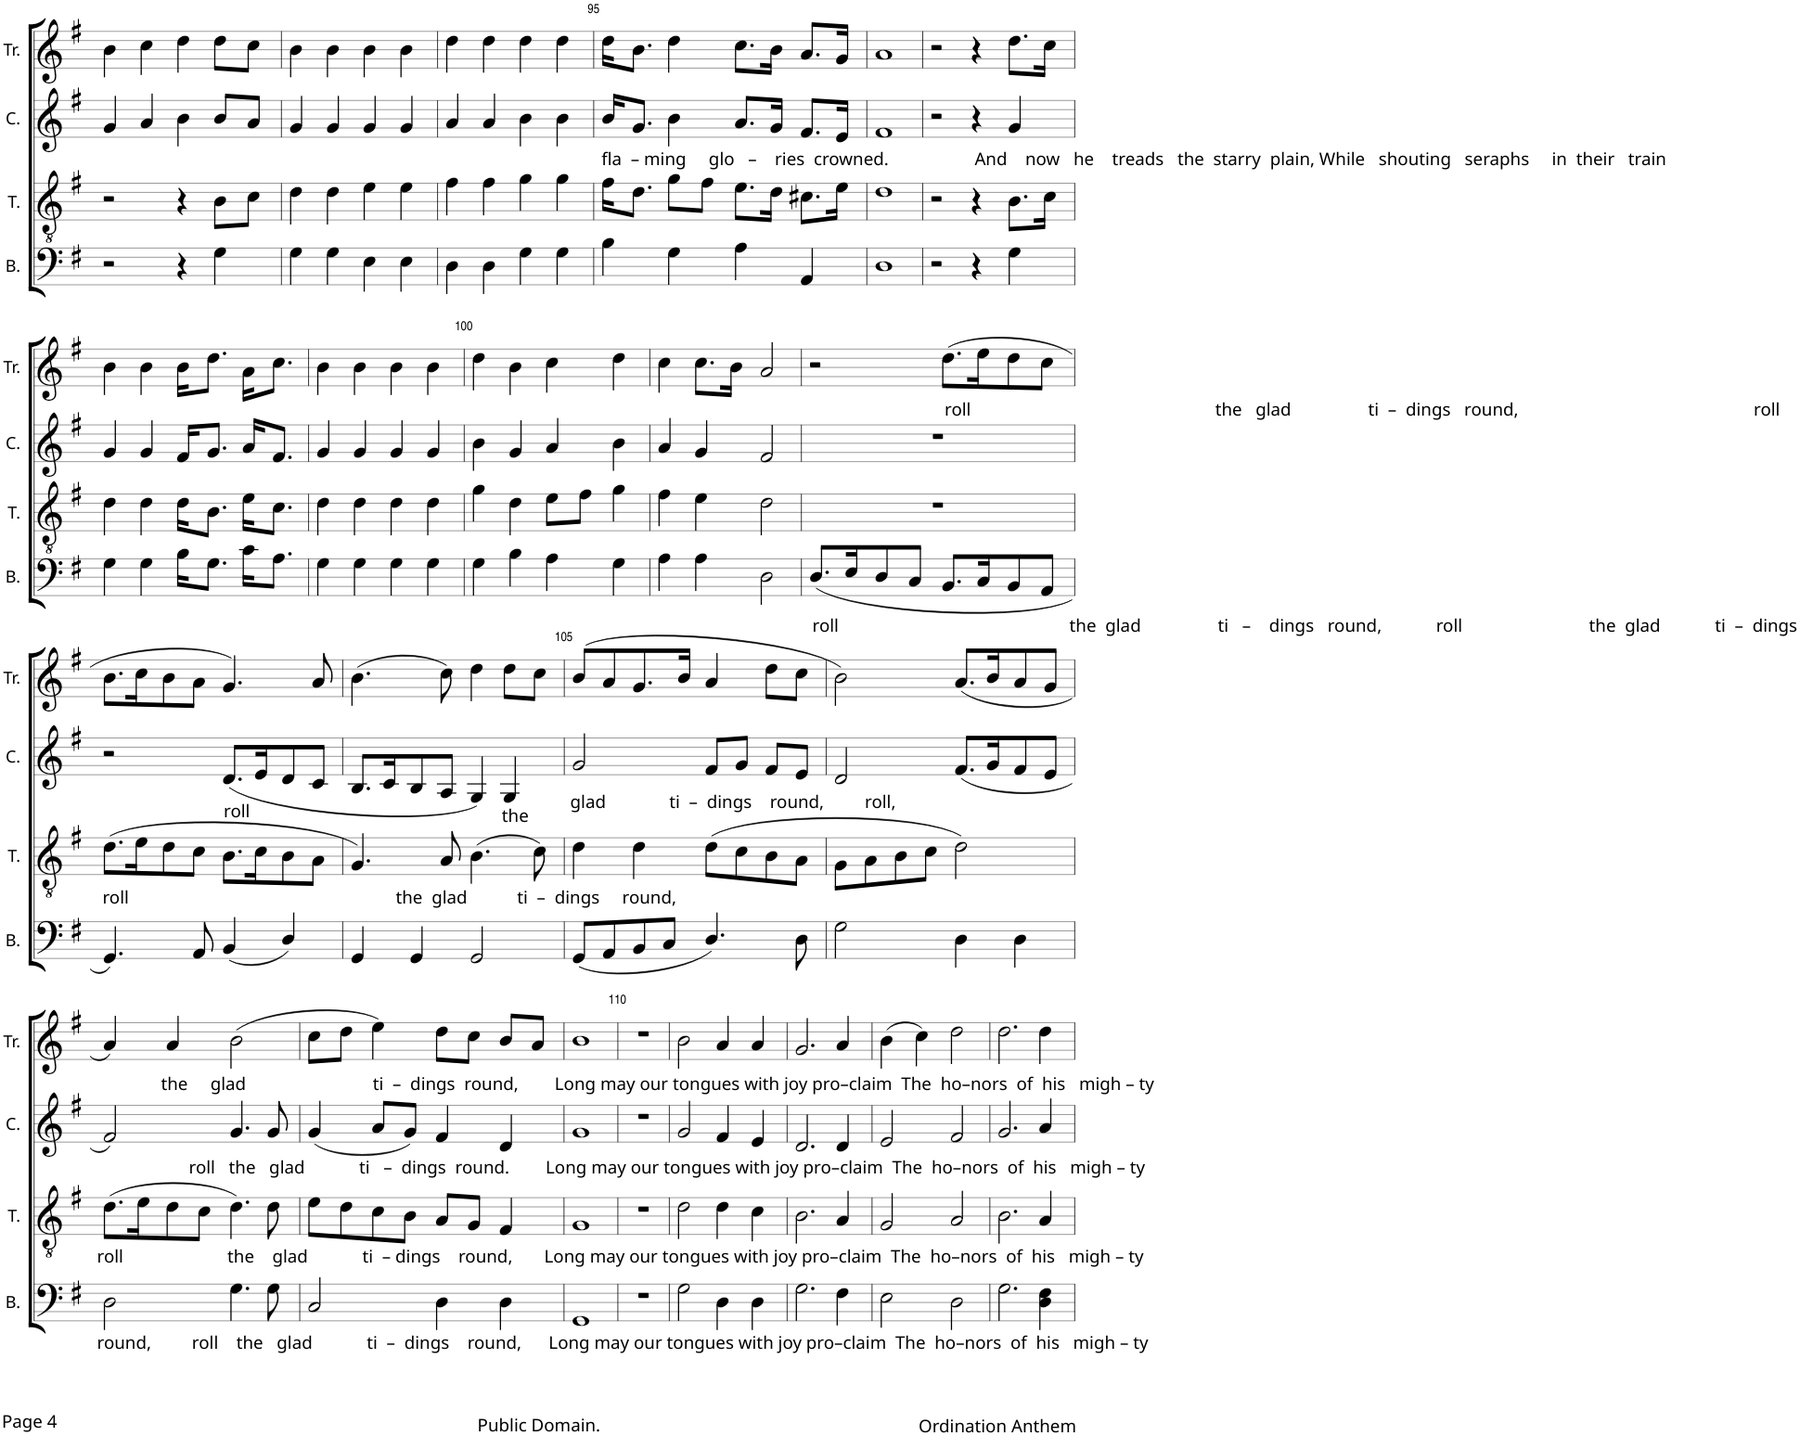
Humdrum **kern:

**kern	**kern	**kern	**kern
*part4	*part3	*part2	*part1
*staff4	*staff3	*staff2	*staff1
*I"Bass	*I"Tenor	*I"Counter	*I"Treble
*I'B.	*I'T.	*I'C.	*I'Tr.
!!LO:PB:g=z
*clefF4	*clefGv2	*clefG2	*clefG2
*k[f#]	*k[f#]	*k[f#]	*k[f#]
*M4/4	*M4/4	*M4/4	*M4/4
*met(c)	*met(c)	*met(c)	*met(c)
=92	=92	=92	=92
2r	2r	4g/	4b\
.	.	4a/	4cc\
4r	4r	4b\	4dd\
4G\	8B\L	8b/L	8dd\L
.	8c\J	8a/J	8cc\J
=93	=93	=93	=93
4G\	4d\	4g/	4b\
4G\	4d\	4g/	4b\
4E\	4e\	4g/	4b\
4E\	4e\	4g/	4b\
=94	=94	=94	=94
4D\	4f#\	4a/	4dd\
4D\	4f#\	4a/	4dd\
4G\	4g\	4b\	4dd\
4G\	4g\	4b\	4dd\
=95	=95	=95	=95
!	!	!LO:TX:b:t=fla  – ming     glo   –    ries  crowned.                   And    now   he    treads   the  starry  plain, While   shouting   seraphs     in  their   train	!
4B\	16f#\KL	16b/KL	16dd\KL
.	8.d\J	8.g/J	8.b\J
4G\	8g\L	4b\	4dd\
.	8f#\J	.	.
4A\	8.e\L	8.a/L	8.cc\L
.	16d\Jk	16g/Jk	16b\Jk
4AA/	8.c#X\L	8.f#/L	8.a/L
.	16e\Jk	16e/Jk	16g/Jk
=96	=96	=96	=96
1D	1d	1f#	1a
=97	=97	=97	=97
2r	2r	2r	2r
4r	4r	4r	4r
4G\	8.B\L	4g/	8.dd\L
.	16c\Jk	.	16cc\Jk
!!LO:LB:g=z
=98	=98	=98	=98
4G\	4d\	4g/	4b\
4G\	4d\	4g/	4b\
16B\KL	16d\KL	16f#/KL	16b\KL
8.G\J	8.B\J	8.g/J	8.dd\J
16c\KL	16e\KL	16a/KL	16a\KL
8.A\J	8.c\J	8.f#/J	8.cc\J
=99	=99	=99	=99
4G\	4d\	4g/	4b\
4G\	4d\	4g/	4b\
4G\	4d\	4g/	4b\
4G\	4d\	4g/	4b\
=100	=100	=100	=100
4G\	4g\	4b\	4dd\
4B\	4d\	4g/	4b\
4A\	8e\L	4a/	4cc\
.	8f#\J	.	.
4G\	4g\	4b\	4dd\
=101	=101	=101	=101
4A\	4f#\	4a/	4cc\
4A\	4e\	4g/	8.cc\L
.	.	.	16b\Jk
2D\	2d\	2f#/	2a/
=102	=102	=102	=102
!LO:TX:b:t=roll                                                   the  glad                 ti   –    dings   round,            roll                            the  glad            ti  –  dings	!	!	!
(8.D/L	1r	1r	2r
16E/K	.	.	.
8D/	.	.	.
8C/J	.	.	.
!	!	!	!LO:TX:b:t=roll                                                      the   glad                 ti  –  dings   round,                                                    roll
8.BB/L	.	.	(8.dd\L
16C/K	.	.	16ee\K
8BB/	.	.	8dd\
8AA/J	.	.	8cc\J
!!LO:LB:g=z
=103	=103	=103	=103
!	!LO:TX:b:t=roll                                                           the  glad           ti  –  dings     round,	!	!
4.GG/)	(8.d\L	2r	8.b\L
.	16e\K	.	16cc\K
.	8d\	.	8b\
8AA/	8c\J	.	8a\J
!	!	!LO:TX:b:t=roll	!
(4BB/	8.B\L	(8.d/L	4.g/)
.	16c\K	16e/K	.
4D/)	8B\	8d/	.
.	8A\J	8c/J	8a/
=104	=104	=104	=104
4GG/	4.G/)	8.B/L	(4.b\
.	.	16c/K	.
4GG/	.	8B/	.
.	8A/	8A/J	8cc\)
2GG/	(4.B\	4G/)	4dd\
!	!	!LO:TX:b:t=the	!
.	.	4G/	8dd\L
.	8c\)	.	8cc\J
=105	=105	=105	=105
!	!	!LO:TX:b:t=glad              ti  –  dings    round,         roll,	!
(8GG/L	4d\	2g/	(8b/L
8AA/	.	.	8a/
8BB/	4d\	.	8.g/
8C/J	.	.	.
.	.	.	16b/Jk
4.D/)	(8d\L	8f#/L	4a/
.	8c\	8g/J	.
.	8B\	8f#/L	8dd\L
8D\	8A\J	8e/J	8cc\J
=106	=106	=106	=106
2G\	8G\L	2d/	2b\)
.	8A\	.	.
.	8B\	.	.
.	8c\J	.	.
4D\	2d\)	(8.f#/L	(8.a/L
.	.	16g/K	16b/K
4D\	.	8f#/	8a/
.	.	8e/J	8g/J
!!LO:LB:g=z
=107	=107	=107	=107
!	!	!LO:TX:b:t=roll   the   glad            ti   –  dings  round.        Long may our tongues with joy pro–claim  The  ho–nors  of  his   migh – ty	!
!	!LO:TX:b:t=roll                       the    glad            ti  – dings    round,       Long may our tongues with joy pro–claim  The  ho–nors  of  his   migh – ty	!	!
!LO:TX:b:t=round,         roll    the   glad            ti  –  dings    round,      Long may our tongues with joy pro–claim  The  ho–nors  of  his   migh – ty	!	!	!
2D\	(8.d\L	2f#/)	4a/)
.	16e\K	.	.
!	!	!	!LO:TX:b:t=the     glad                            ti  –  dings  round,        Long may our tongues with joy pro–claim  The  ho–nors  of  his   migh – ty
.	8d\	.	4a/
.	8c\J	.	.
4.G\	4.d\)	4.g/	(2b\
8G\	8d\	8g/	.
=108	=108	=108	=108
2C/	8e\L	(4g/	8cc\L
.	8d\	.	8dd\J
.	8c\	8a/L	4ee\)
.	8B\J	8g/J)	.
4D\	8A/L	4f#/	8dd\L
.	8G/J	.	8cc\J
4D\	4F#/	4d/	8b/L
.	.	.	8a/J
=109	=109	=109	=109
1GG	1G	1g	1b
=110	=110	=110	=110
1r	1r	1r	1r
=111	=111	=111	=111
2G\	2d\	2g/	2b\
4D\	4d\	4f#/	4a/
4D\	4c\	4e/	4a/
=112	=112	=112	=112
2.G\	2.B\	2.d/	2.g/
4F#\	4A/	4d/	4a/
=113	=113	=113	=113
2E\	2G/	2e/	(4b\
.	.	.	4cc\)
2D\	2A/	2f#/	2dd\
=114	=114	=114	=114
2.G\	2.B\	2.g/	2.dd\
4D\ 4F#\	4A/	4a/	4dd\
=	=	=	=
*-	*-	*-	*-
